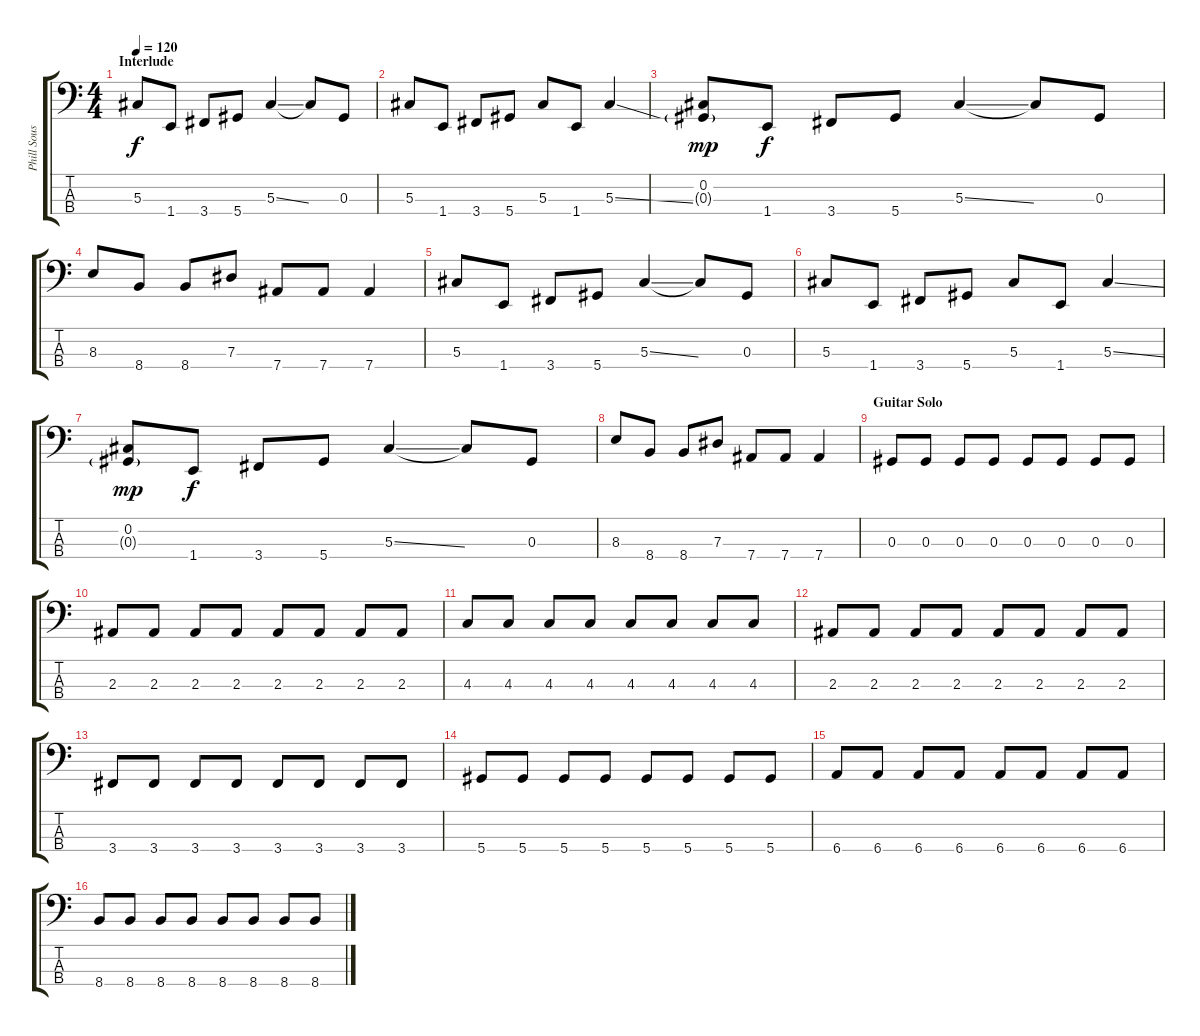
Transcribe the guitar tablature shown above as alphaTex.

\track ("Phill Soussan (Bass)" "Phill Sous") {instrument electricbasspick}
\staff {score tabs}
\tuning (Gb2 Db2 Ab1 Eb1) {hide}
\ts (4 4)
\section ("" "Interlude")
\tempo 120
\clef f4
\ks c
5.3.8{dy f} 1.4.8 3.4.8 5.4.8 5.3{ss}.4 5.3{t}.8 0.3.8 |
5.3.8 1.4.8 3.4.8 5.4.8 5.3.8 1.4.8 5.3{ss}.4 |
(0.2 0.3{g}).8{dy mp} 1.4.8{dy f} 3.4.8 5.4.8 5.3{ss}.4 5.3{t}.8 0.3.8 |
8.3.8 8.4.8 8.4.8 7.3.8 7.4.8 7.4.8 7.4.4 |
5.3.8 1.4.8 3.4.8 5.4.8 5.3{ss}.4 5.3{t}.8 0.3.8 |
5.3.8 1.4.8 3.4.8 5.4.8 5.3.8 1.4.8 5.3{ss}.4 |
(0.2 0.3{g}).8{dy mp} 1.4.8{dy f} 3.4.8 5.4.8 5.3{ss}.4 5.3{t}.8 0.3.8 |
8.3.8 8.4.8 8.4.8 7.3.8 7.4.8 7.4.8 7.4.4 |
\section ("" "Guitar Solo")
0.3.8 0.3.8 0.3.8 0.3.8 0.3.8 0.3.8 0.3.8 0.3.8 |
2.3.8 2.3.8 2.3.8 2.3.8 2.3.8 2.3.8 2.3.8 2.3.8 |
4.3.8 4.3.8 4.3.8 4.3.8 4.3.8 4.3.8 4.3.8 4.3.8 |
2.3.8 2.3.8 2.3.8 2.3.8 2.3.8 2.3.8 2.3.8 2.3.8 |
3.4.8 3.4.8 3.4.8 3.4.8 3.4.8 3.4.8 3.4.8 3.4.8 |
5.4.8 5.4.8 5.4.8 5.4.8 5.4.8 5.4.8 5.4.8 5.4.8 |
6.4.8 6.4.8 6.4.8 6.4.8 6.4.8 6.4.8 6.4.8 6.4.8 |
8.4.8 8.4.8 8.4.8 8.4.8 8.4.8 8.4.8 8.4.8 8.4.8
